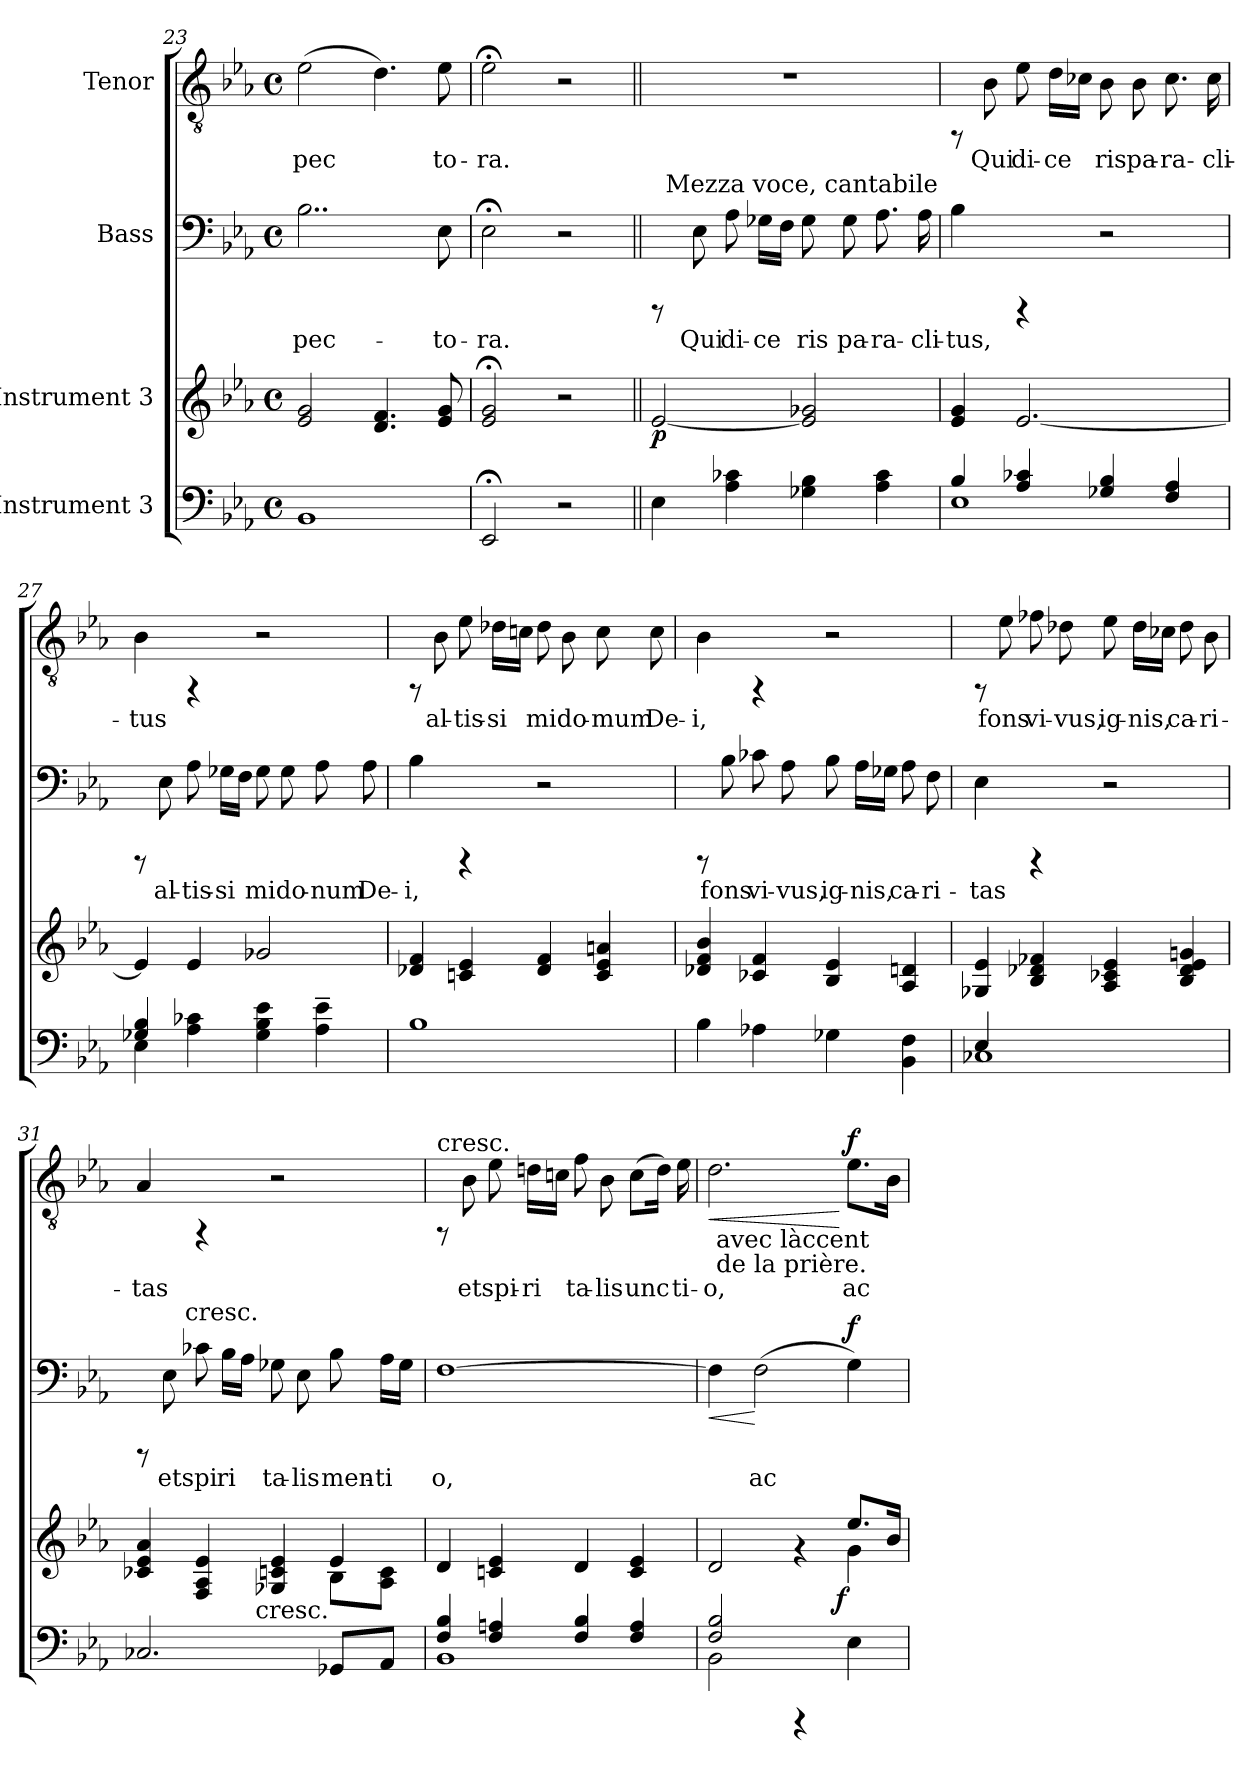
**kern	**kern	**dynam	**kern	**text	**dynam	**kern	**text	**dynam
*part4	*part3	*part3	*part2	*part2	*part2	*part1	*part1	*part1
*staff4	*staff3	*staff3	*staff2	*staff2	*staff2	*staff1	*staff1	*staff1
*I"Instrument 3	*I"Instrument 3	*	*I"Bass	*	*	*I"Tenor	*	*
*clefF4	*clefG2	*	*clefF4	*	*	*clefGv2	*	*
*k[b-e-a-]	*k[b-e-a-]	*	*k[b-e-a-]	*	*	*k[b-e-a-]	*	*
*E-:	*E-:	*	*E-:	*	*	*E-:	*	*
*M4/4	*M4/4	*	*M4/4	*	*	*M4/4	*	*
*met(c)	*met(c)	*	*met(c)	*	*	*met(c)	*	*
=23	=23	=23	=23	=23	=23	=23	=23	=23
!	!	!	!	!LO:LY:b:cj	!	!	!LO:LY:b:cj	!
1BB-	2e-/ 2g/	.	2..B-\	pec-	.	(>2e-\	pec-	.
!	!	!	!	!	!	!	!LO:LY:b:cj	!
.	4.d/ 4.f/	.	.	.	.	4.d\)	--	.
!	!	!	!	!LO:LY:b:cj	!	!	!LO:LY:b:cj	!
.	8e-/ 8g/	.	8E-\	-to-	.	8e-\	-to-	.
=24	=24	=24	=24	=24	=24	=24	=24	=24
!	!	!	!	!LO:LY:b:cj	!	!	!LO:LY:b:cj	!
2EE-;</	2e-/;< 2g/;<	.	2E-;<\	-ra.	.	2e-;<\	-ra.	.
2r	2r	.	2r	.	.	2r	.	.
=25||	=25||	=25||	=25||	=25||	=25||	=25||	=25||	=25||
!	!	!LO:DY:b	!	!	!	!	!	!
*	*	*	*^	*	*	*	*	*
4E-\	[<2e-/	p	8rCCC	32ryy	.	.	1r	.	.
!	!	!	!	!LO:TX:a:t=Mezza voce, cantabile	!	!	!	!	!
.	.	.	.	2ryy	.	.	.	.	.
!	!	!	!	!	!LO:LY:b:cj	!	!	!	!
.	.	.	8E-\	.	Qui	.	.	.	.
!	!	!	!	!	!LO:LY:b:cj	!	!	!	!
4c-X\ 4A-\	.	.	8A-\	.	di-	.	.	.	.
!	!	!	!	!	!LO:LY:b:cj	!	!	!	!
.	.	.	16G-X\L	.	-ce-	.	.	.	.
!	!	!	!	!	!LO:LY:b:cj	!	!	!	!
.	.	.	16F\J	.	--	.	.	.	.
!	!	!	!	!	!LO:LY:b:cj	!	!	!	!
4B-\ 4G-X\	2g-X/ 2e-/]	.	8G-\	.	-ris	.	.	.	.
.	.	.	.	4...ryy	.	.	.	.	.
!	!	!	!	!	!LO:LY:b:cj	!	!	!	!
.	.	.	8G-\	.	pa-	.	.	.	.
!	!	!	!	!	!LO:LY:b:cj	!	!	!	!
4A-\ 4c-\	.	.	8.A-\	.	-ra-	.	.	.	.
!	!	!	!	!	!LO:LY:b:cj	!	!	!	!
.	.	.	16A-\	.	-cli-	.	.	.	.
!!LO:PB:g=z
=26	=26	=26	=26	=26	=26	=26	=26	=26	=26
*^	*	*	*	*	*	*	*	*	*
!	!	!	!	!	!	!LO:LY:b:cj	!	!	!	!
*	*	*	*	*v	*v	*	*	*	*	*
4B-/	1E-	4e-/ 4g/	.	4B-\	-tus,	.	8rFF	.	.
!	!	!	!	!	!	!	!	!LO:LY:b:cj	!
.	.	.	.	.	.	.	8B-\	Qui	.
!	!	!	!	!	!	!	!	!LO:LY:b:cj	!
4c-X/ 4A-/	.	[<2.e-/	.	4rCCC	.	.	8e-\	di-	.
!	!	!	!	!	!	!	!	!LO:LY:b:cj	!
.	.	.	.	.	.	.	16d\L	-ce-	.
!	!	!	!	!	!	!	!	!LO:LY:b:cj	!
.	.	.	.	.	.	.	16c-X\J	--	.
!	!	!	!	!	!	!	!	!LO:LY:b:cj	!
4G-X/ 4B-/	.	.	.	2r	.	.	8B-\	-ris	.
!	!	!	!	!	!	!	!	!LO:LY:b:cj	!
.	.	.	.	.	.	.	8B-\	pa-	.
!	!	!	!	!	!	!	!	!LO:LY:b:cj	!
4F/ 4A-/	.	.	.	.	.	.	8.c-\	-ra-	.
!	!	!	!	!	!	!	!	!LO:LY:b:cj	!
.	.	.	.	.	.	.	16c-\	-cli-	.
=27	=27	=27	=27	=27	=27	=27	=27	=27	=27
!	!	!	!	!	!	!	!	!LO:LY:b:cj	!
4G-X/ 4B-/	4E-\	4e-/]	.	8rCCC	.	.	4B-\	-tus	.
!	!	!	!	!	!LO:LY:b:cj	!	!	!	!
.	.	.	.	8E-\	al-	.	.	.	.
!	!	!	!	!	!LO:LY:b:cj	!	!	!	!
2.ryy	4A-\ 4c-X\	4e-/	.	8A-\	-tis-	.	4rFF	.	.
!	!	!	!	!	!LO:LY:b:cj	!	!	!	!
.	.	.	.	16G-X\L	-si-	.	.	.	.
!	!	!	!	!	!LO:LY:b:cj	!	!	!	!
.	.	.	.	16F\J	--	.	.	.	.
!	!	!	!	!	!LO:LY:b:cj	!	!	!	!
.	4e-\ 4B-\ 4G-\	2g-X/	.	8G-\	-mi	.	2r	.	.
!	!	!	!	!	!LO:LY:b:cj	!	!	!	!
.	.	.	.	8G-\	do-	.	.	.	.
!	!	!	!	!	!LO:LY:b:cj	!	!	!	!
.	4A-\~> 4e-\~>	.	.	8A-\	-num	.	.	.	.
!	!	!	!	!	!LO:LY:b:cj	!	!	!	!
.	.	.	.	8A-\	De-	.	.	.	.
*v	*v	*	*	*	*	*	*	*	*
=28	=28	=28	=28	=28	=28	=28	=28	=28
!	!	!	!	!LO:LY:b:cj	!	!	!	!
1B-	4d-X/ 4f/	.	4B-\	-i,	.	8rFF	.	.
!	!	!	!	!	!	!	!LO:LY:b:cj	!
.	.	.	.	.	.	8B-\	al-	.
!	!	!	!	!	!	!	!LO:LY:b:cj	!
.	4e-/ 4cn/	.	4rCCC	.	.	8e-\	-tis-	.
!	!	!	!	!	!	!	!LO:LY:b:cj	!
.	.	.	.	.	.	16d-X\L	-si-	.
!	!	!	!	!	!	!	!LO:LY:b:cj	!
.	.	.	.	.	.	16cn\J	--	.
!	!	!	!	!	!	!	!LO:LY:b:cj	!
.	4d-/ 4f/	.	2r	.	.	8d-\	-mi	.
!	!	!	!	!	!	!	!LO:LY:b:cj	!
.	.	.	.	.	.	8B-\	do-	.
!	!	!	!	!	!	!	!LO:LY:b:cj	!
.	4e-/ 4c/ 4an/	.	.	.	.	8c\	-mum	.
!	!	!	!	!	!	!	!LO:LY:b:cj	!
.	.	.	.	.	.	8c\	De-	.
!!LO:LB:g=z
=29	=29	=29	=29	=29	=29	=29	=29	=29
!	!	!	!	!	!	!	!LO:LY:b:cj	!
4B-\	4b-/ 4d-X/ 4f/	.	8rCCC	.	.	4B-\	-i,	.
!	!	!	!	!LO:LY:b:cj	!	!	!	!
.	.	.	8B-\	fons	.	.	.	.
!	!	!	!	!LO:LY:b:cj	!	!	!	!
4A-X\	4c-X/ 4f/	.	8c-X\	vi-	.	4rFF	.	.
!	!	!	!	!LO:LY:b:cj	!	!	!	!
.	.	.	8A-\	-vus,	.	.	.	.
!	!	!	!	!LO:LY:b:cj	!	!	!	!
4G-X\	4e-/ 4B-/	.	8B-\	ig-	.	2r	.	.
!	!	!	!	!LO:LY:b:cj	!	!	!	!
.	.	.	16A-\L	-nis,	.	.	.	.
!	!	!	!	!LO:LY:b:cj	!	!	!	!
.	.	.	16G-X\J	.	.	.	.	.
!	!	!	!	!LO:LY:b:cj	!	!	!	!
4F\ 4BB-\	4dn/ 4A-/	.	8A-\	ca-	.	.	.	.
!	!	!	!	!LO:LY:b:cj	!	!	!	!
.	.	.	8F\	-ri-	.	.	.	.
=30	=30	=30	=30	=30	=30	=30	=30	=30
*^	*	*	*	*	*	*	*	*
!	!	!	!	!	!LO:LY:b:cj	!	!	!	!
4E-/	1C-X	4G-X/ 4e-/	.	4E-\	-tas	.	8rFF	.	.
!	!	!	!	!	!	!	!	!LO:LY:b:cj	!
.	.	.	.	.	.	.	8e-\	fons	.
!	!	!	!	!	!	!	!	!LO:LY:b:cj	!
2.ryy	.	4f-X/ 4d-X/ 4B-/	.	4rCCC	.	.	8f-X\	vi-	.
!	!	!	!	!	!	!	!	!LO:LY:b:cj	!
.	.	.	.	.	.	.	8d-X\	-vus,	.
!	!	!	!	!	!	!	!	!LO:LY:b:cj	!
.	.	4e-/ 4c-X/ 4A-/	.	2r	.	.	8e-\	ig-	.
!	!	!	!	!	!	!	!	!LO:LY:b:cj	!
.	.	.	.	.	.	.	16d-\L	-nis,	.
!	!	!	!	!	!	!	!	!LO:LY:b:cj	!
.	.	.	.	.	.	.	16c-X\J	.	.
!	!	!	!	!	!	!	!	!LO:LY:b:cj	!
.	.	4gn/ 4d-/ 4B-/ 4e-/	.	.	.	.	8d-\	ca-	.
!	!	!	!	!	!	!	!	!LO:LY:b:cj	!
.	.	.	.	.	.	.	8B-\	-ri-	.
=31	=31	=31	=31	=31	=31	=31	=31	=31	=31
*	*	*^	*	*	*	*	*	*	*
!	!	!	!	!	!	!	!	!	!LO:LY:b:cj	!
*	*	*	*	*	*^	*	*	*	*	*
2.C-X/	4ryy	4e-/ 4c-X/ 4a-/	2.ryy	.	8rCCC	8..ryy	.	.	4A-/	-tas	.
!	!	!	!	!	!	!	!LO:LY:b:cj	!	!	!	!
.	.	.	.	.	8E-\	.	et	.	.	.	.
!	!	!	!	!	!	!LO:TX:a:t=cresc.	!	!	!	!	!
.	.	.	.	.	.	2ryy	.	.	.	.	.
!	!	!	!	!	!	!	!LO:LY:b:cj	!	!	!	!
.	8...ryy	4e-/ 4F/ 4A-/	.	.	8c-X\	.	spi	.	4rFF	.	.
!	!	!	!	!	!	!	!LO:LY:b:cj	!	!	!	!
.	.	.	.	.	16B-\L	.	ri-	.	.	.	.
!	!	!	!	!	!	!	!LO:LY:b:cj	!	!	!	!
.	.	.	.	.	16A-\J	.	--	.	.	.	.
!	!LO:TX:a:t=cresc.	!	!	!	!	!	!	!	!	!	!
.	2ryy	.	.	.	.	.	.	.	.	.	.
!	!	!	!	!	!	!	!LO:LY:b:cj	!	!	!	!
.	.	4cn/ 4G-X/ 4e-/	.	.	8G-X\	.	-ta-	.	2r	.	.
!	!	!	!	!	!	!	!LO:LY:b:cj	!	!	!	!
.	.	.	.	.	8E-\	.	-lis	.	.	.	.
.	.	.	.	.	.	4ryy	.	.	.	.	.
!	!	!	!	!	!	!	!LO:LY:b:cj	!	!	!	!
8GG-X/L	.	4e-/	8B-\L	.	8B-\	.	men-	.	.	.	.
!	!	!	!	!	!	!	!LO:LY:b:cj	!	!	!	!
8AA-/J	.	.	8A-\ 8c\J	.	16A-\L	.	-ti-	.	.	.	.
!	!	!	!	!	!	!	!LO:LY:b:cj	!	!	!	!
.	.	.	.	.	16G-\J	.	--	.	.	.	.
.	.	.	.	.	.	32ryy	.	.	.	.	.
.	64ryy	.	.	.	.	.	.	.	.	.	.
!!LO:PB:g=z
=32	=32	=32	=32	=32	=32	=32	=32	=32	=32	=32	=32
!	!	!	!	!	!	!	!	!	!LO:TX:a:t=cresc.	!	!
!	!	!	!	!	!	!	!LO:LY:b:cj	!	!	!	!
*	*	*v	*v	*	*	*	*	*	*	*	*
*	*	*	*	*v	*v	*	*	*	*	*
4B-/ 4F/	1BB-	4d/	.	[>1F	-o,	.	8rFF	.	.
!	!	!	!	!	!	!	!	!LO:LY:b:cj	!
.	.	.	.	.	.	.	8B-\	et	.
!	!	!	!	!	!	!	!	!LO:LY:b:cj	!
4An/ 4F/	.	4e-/ 4cn/	.	.	.	.	8e-\	spi-	.
!	!	!	!	!	!	!	!	!LO:LY:b:cj	!
.	.	.	.	.	.	.	16dn\L	-ri-	.
!	!	!	!	!	!	!	!	!LO:LY:b:cj	!
.	.	.	.	.	.	.	16cn\J	--	.
!	!	!	!	!	!	!	!	!LO:LY:b:cj	!
4F/ 4B-/	.	4d/	.	.	.	.	8f\	-ta-	.
!	!	!	!	!	!	!	!	!LO:LY:b:cj	!
.	.	.	.	.	.	.	8B-\	-lis	.
!	!	!	!	!	!	!	!	!LO:LY:b:cj	!
4A/ 4F/	.	4e-/ 4c/	.	.	.	.	(>8c\L	unc-	.
!	!	!	!	!	!	!	!	!LO:LY:b:cj	!
.	.	.	.	.	.	.	16d\J)	--	.
!	!	!	!	!	!	!	!	!LO:LY:b:cj	!
.	.	.	.	.	.	.	16e-\	-ti-	.
=33	=33	=33	=33	=33	=33	=33	=33	=33	=33
*	*	*^	*	*	*	*	*	*	*
!	!	!	!	!	!	!LO:LY:b:cj	!LO:HP:b	!	!LO:LY:b:cj	!LO:HP:b
*	*	*	*^	*	*	*	*	*^	*	*
2F/ 2B-/	2BB-\	2d/	2.ryy	2ryy	.	4F\]	.	<	2.d\	64ryy	-o,	<
!	!	!	!	!	!	!	!	!	!	!LO:TX:b:t=avec làccent	!	!
!	!	!	!	!	!	!	!	!	!	!LO:TX:b:t=de la prière.	!	!
.	.	.	.	.	.	.	.	.	.	2ryy	.	.
!	!	!	!	!	!	!	!LO:LY:b:cj	!	!	!	!	!
.	.	.	.	.	.	(>2F\	ac-	[	.	.	.	.
2ryy	4rCCC	4rf	.	8..ryy	.	.	.	.	.	.	.	.
.	.	.	.	.	.	.	.	.	.	4ryy	.	.
!	!	!	!	!	!LO:DY:b	!	!	!	!	!	!	!
.	.	.	.	4ryy	f	.	.	.	.	.	.	.
!	!	!	!	!	!	!	!LO:LY:b:cj	!LO:DY:a	!	!	!LO:LY:b:cj	!LO:DY:n=1:a
.	4E-\	8.ee-/L	4g\	.	.	4G\)	--	f	8.e-\L	.	ac-	[ f
.	.	.	.	.	.	.	.	.	.	8...ryy	.	.
!	!	!	!	!	!	!	!	!	!	!	!LO:LY:b:cj	!
.	.	16b-/J	.	.	.	.	.	.	16B-\J	.	--	.
.	.	.	.	32ryy	.	.	.	.	.	.	.	.
*v	*v	*	*	*	*	*	*	*	*v	*v	*	*
*	*v	*v	*v	*	*	*	*	*	*	*
=	=	=	=	=	=	=	=	=
*-	*-	*-	*-	*-	*-	*-	*-	*-
